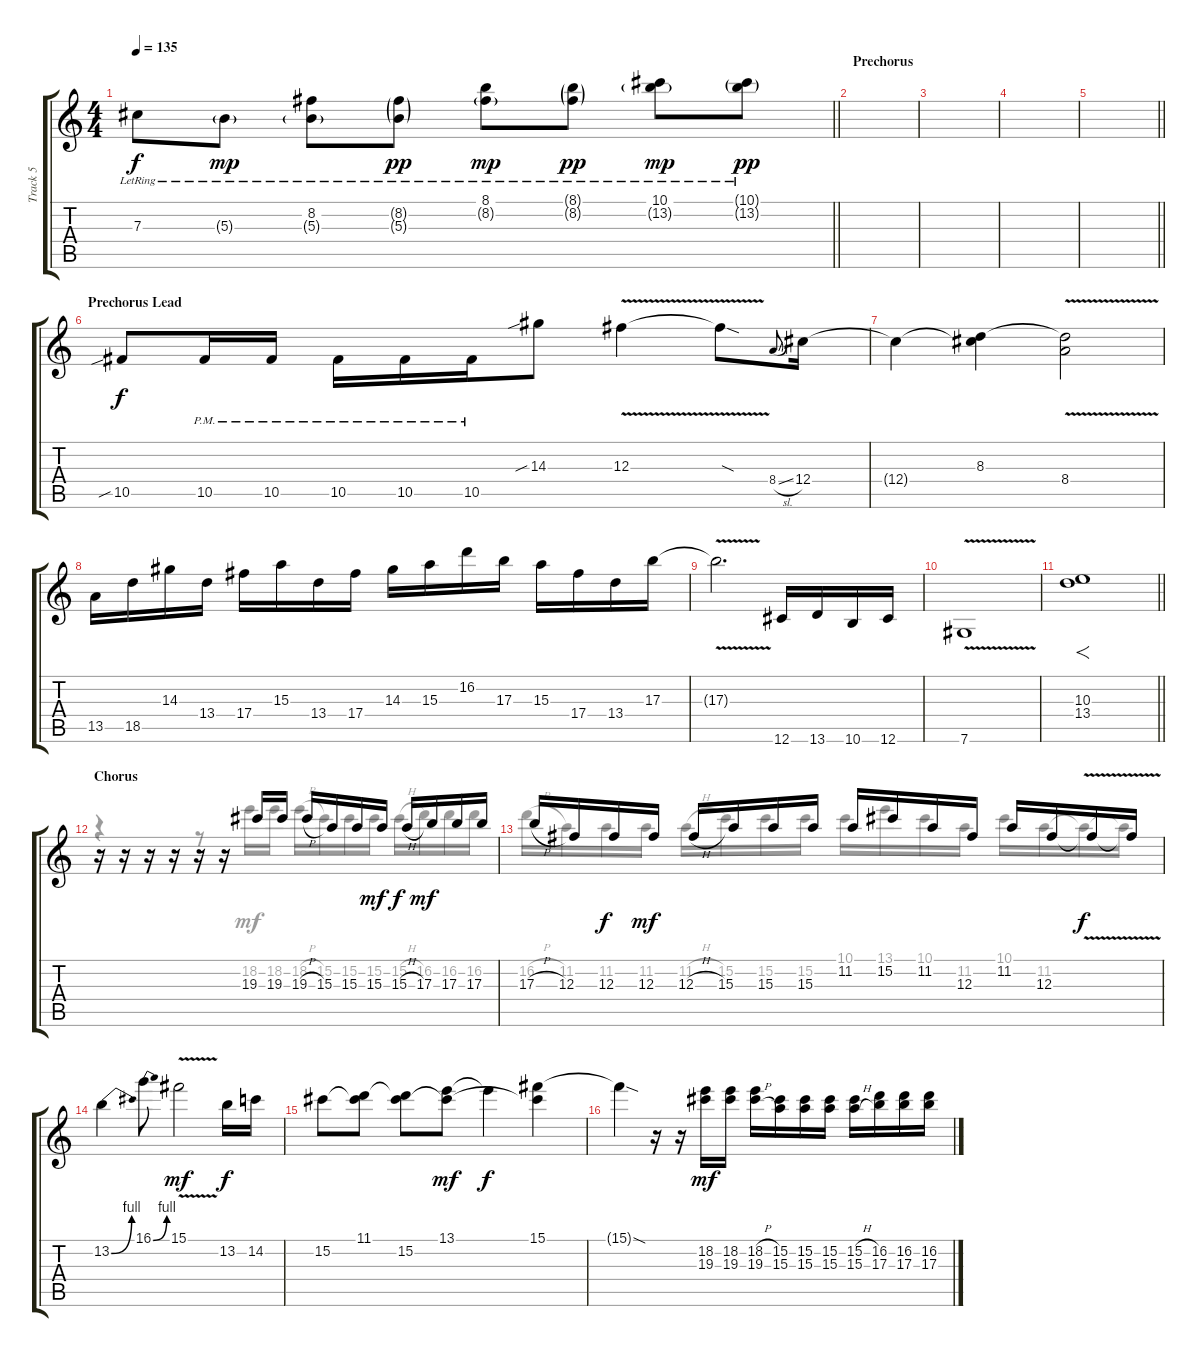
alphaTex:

\track ("Track 5" "Track 5") {instrument electricguitarclean}
\staff {score tabs}
\tuning (Eb4 Bb3 Gb3 Db3 Ab2 Db2) {hide}
\voice
\ts (4 4)
\tempo 135
\clef g2
\barLineRight lightlight
\ks c
7.3{lr}.8{dy f} 5.3{g lr}.8{dy mp} (8.2{lr} 5.3{g lr}).8 (8.2{g lr} 5.3{g lr}).8{dy pp} (8.1{lr} 8.2{g lr}).8{dy mp} (8.1{g lr} 8.2{g lr}).8{dy pp} (10.1{lr} 13.2{g lr}).8{dy mp} (10.1{g lr} 13.2{g lr}).8{dy pp} |
\section ("" "Prechorus")
|
|
|
\barLineRight lightlight
|
\section ("" "Prechorus Lead")
10.5{sib}.8{dy f volume 16} 10.5{pm}.16 10.5{pm}.16 10.5{pm}.16 10.5{pm}.16 10.5{pm}.16 14.3{sib}.8 12.3{v}.4 12.3{sod t}.8 8.4{sl}.8{gr onbeat} 12.4.16 |
12.4{t}.4 (8.3 12.4{t}).4 (8.3{t} 8.4{v}).2 |
13.5.16{volume 14} 18.5.16 14.3.16 13.4.16 17.4.16 15.3.16 13.4.16 17.4.16 14.3.16 15.3.16 16.2.16 17.3.16 15.3.16 17.4.16 13.4.16 17.3.16 |
17.3{v t}.2{d} 12.6.16 13.6.16 10.6.16 12.6.16 |
7.6{v}.1{volume 0} |
\barLineRight lightlight
(10.3 13.4).1{f volume 13} |
\section ("" "Chorus")
r.16 r.16 r.16 r.16 r.16 r.16 19.3.16{instrument overdrivenguitar} 19.3.16 19.3{h}.16 15.3.16 15.3.16 15.3.16{dy mf} 15.3{h}.16{dy f} 17.3.16{dy mf} 17.3.16 17.3.16 |
17.3{h}.16 12.3.16 12.3.16{dy f} 12.3.16{dy mf} 12.3{h}.16 15.3.16 15.3.16 15.3.16 11.2.16 15.2.16 11.2.16 12.3.16 11.2.16 12.3.16 12.3{v t}.16{dy f} 12.3{v t}.16 |
13.2{be (bend 0 0 60 4)}.4 16.1{be (bend 0 0 60 4)}.8 15.1{v}.2{dy mf} 13.2.16{dy f} 14.2.16 |
15.2.8 (11.1 15.2{t}).8 (11.1{t} 15.2).8 (13.1 15.2{t}).8{dy mf} 13.1{t}.4{dy f} (15.1 15.2{t}).4 |
15.1{sod t}.4 r.16 r.16 (18.2 19.3).16{dy mf instrument overdrivenguitar} (18.2 19.3).16 (18.2{h} 19.3{h}).16 (15.2 15.3).16 (15.2 15.3).16 (15.2 15.3).16 (15.2{h} 15.3{h}).16 (16.2 17.3).16 (16.2 17.3).16 (16.2 17.3).16
\voice
\clef g2
\ottava regular
\simile none
\barLineRight lightlight
\ks c
|
|
|
|
\barLineRight lightlight
|
|
|
|
|
|
\barLineRight lightlight
|
r.4 r.8 18.2.16 18.2.16 18.2{h}.16 15.2.16 15.2.16 15.2.16 15.2{h}.16 16.2.16 16.2.16 16.2.16 |
16.2{h}.16 11.2.16 11.2.16 11.2.16 11.2{h}.16 15.2.16 15.2.16 15.2.16 10.1.16 13.1.16 10.1.16 11.2.16 10.1.16 11.2.16 11.2{t}.16 11.2{t}.16 |
|
|
